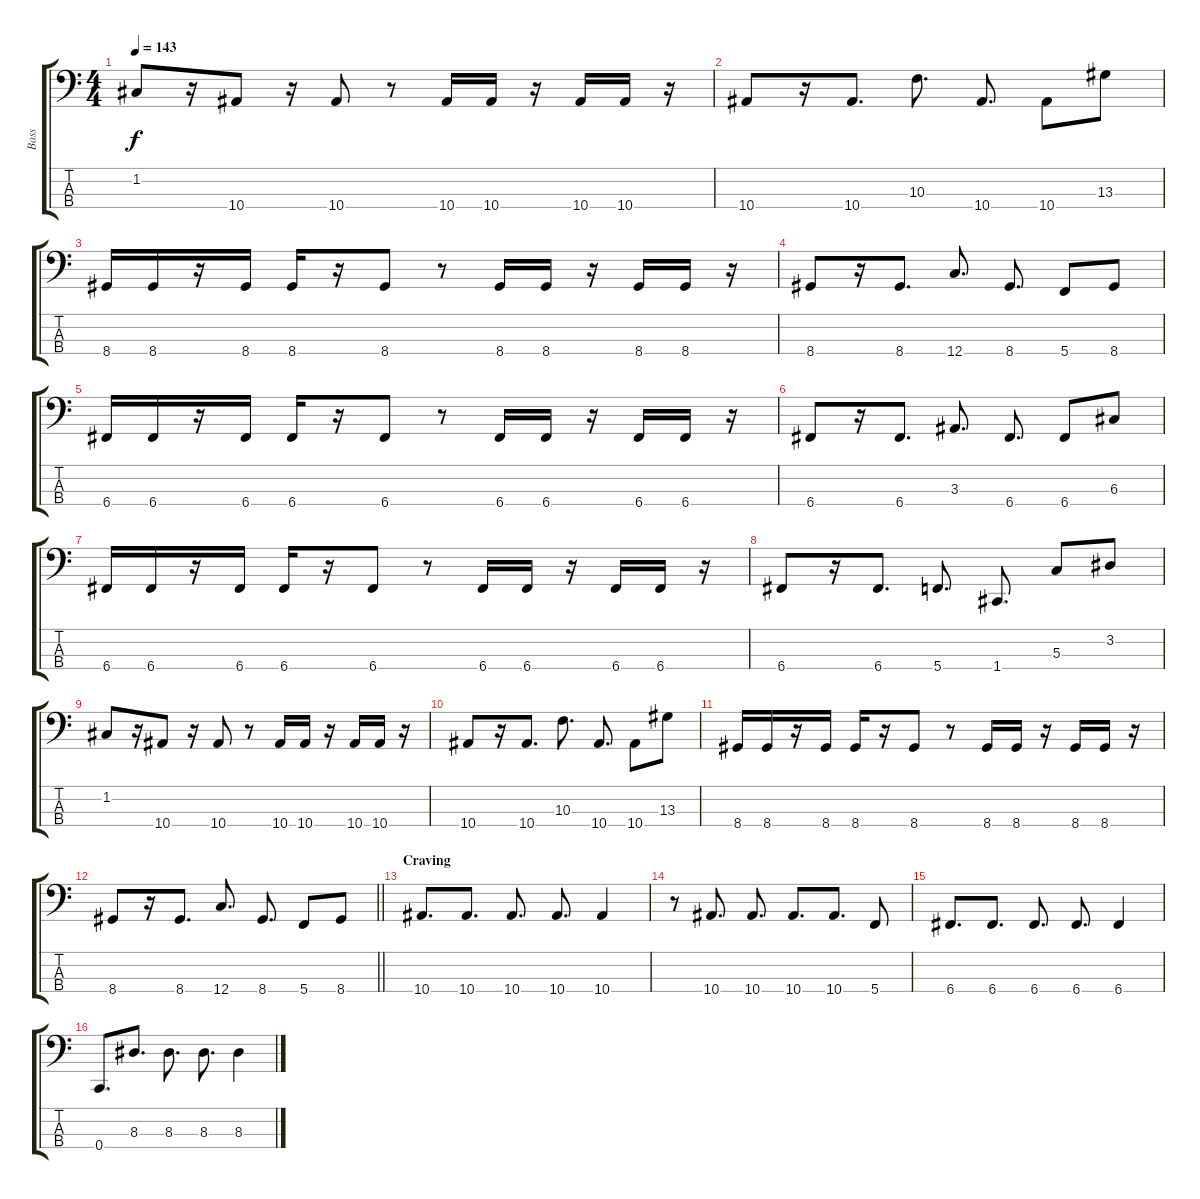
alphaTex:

\track ("Bass" "Bass") {instrument electricbassfinger}
\staff {score tabs}
\tuning (F2 C2 G1 C1) {hide}
\ts (4 4)
\tempo 143
\clef f4
\ks c
1.2.8{dy f} r.16 10.4.8 r.16 10.4.8 r.8 10.4.16 10.4.16 r.16 10.4.16 10.4.16 r.16 |
10.4.8 r.16 10.4.8{d} 10.3.8{d} 10.4.8{d} 10.4.8 13.3.8 |
8.4.16 8.4.16 r.16 8.4.16 8.4.16 r.16 8.4.8 r.8 8.4.16 8.4.16 r.16 8.4.16 8.4.16 r.16 |
8.4.8 r.16 8.4.8{d} 12.4.8{d} 8.4.8{d} 5.4.8 8.4.8 |
6.4.16 6.4.16 r.16 6.4.16 6.4.16 r.16 6.4.8 r.8 6.4.16 6.4.16 r.16 6.4.16 6.4.16 r.16 |
6.4.8 r.16 6.4.8{d} 3.3.8{d} 6.4.8{d} 6.4.8 6.3.8 |
6.4.16 6.4.16 r.16 6.4.16 6.4.16 r.16 6.4.8 r.8 6.4.16 6.4.16 r.16 6.4.16 6.4.16 r.16 |
6.4.8 r.16 6.4.8{d} 5.4.8{d} 1.4.8{d} 5.3.8 3.2.8 |
1.2.8 r.16 10.4.8 r.16 10.4.8 r.8 10.4.16 10.4.16 r.16 10.4.16 10.4.16 r.16 |
10.4.8 r.16 10.4.8{d} 10.3.8{d} 10.4.8{d} 10.4.8 13.3.8 |
8.4.16 8.4.16 r.16 8.4.16 8.4.16 r.16 8.4.8 r.8 8.4.16 8.4.16 r.16 8.4.16 8.4.16 r.16 |
\barLineRight lightlight
8.4.8 r.16 8.4.8{d} 12.4.8{d} 8.4.8{d} 5.4.8 8.4.8 |
\section ("" "Craving")
10.4.8{d} 10.4.8{d} 10.4.8{d} 10.4.8{d} 10.4.4 |
r.8 10.4.8{d} 10.4.8{d} 10.4.8{d} 10.4.8{d} 5.4.8 |
6.4.8{d} 6.4.8{d} 6.4.8{d} 6.4.8{d} 6.4.4 |
0.4.8{d} 8.3.8{d} 8.3.8{d} 8.3.8{d} 8.3.4
